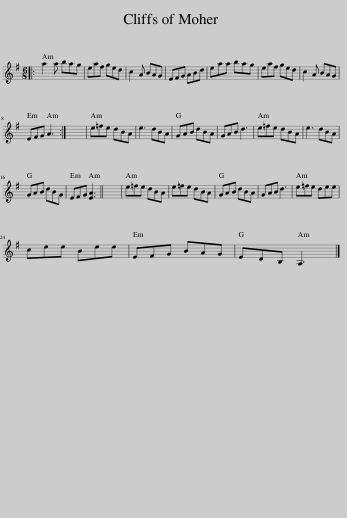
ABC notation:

X:1
L:1/8
M:6/8
I:linebreak $
K:G
V:1 treble
V:1
|: a2 a bag | eaf ged | c2 A BAG | EFG ABd | eaa bag | %5
 eaf ged | c2 A BAG |$ EFG A3 :| x6 | e=fe dBA | %10
 e3 dBA | GAB dBA | GAB d3 | e=fe dBA | e3 dBA |$ %15
 GAB dBG | EFG [EA]3 || x6 | e=fe dBA | e=fe dBA | %20
 GAB dBA | GAB d3 | e=fe dee |$ cee Bee | EFG BAG | %25
 EDB, A,3 |] %26
